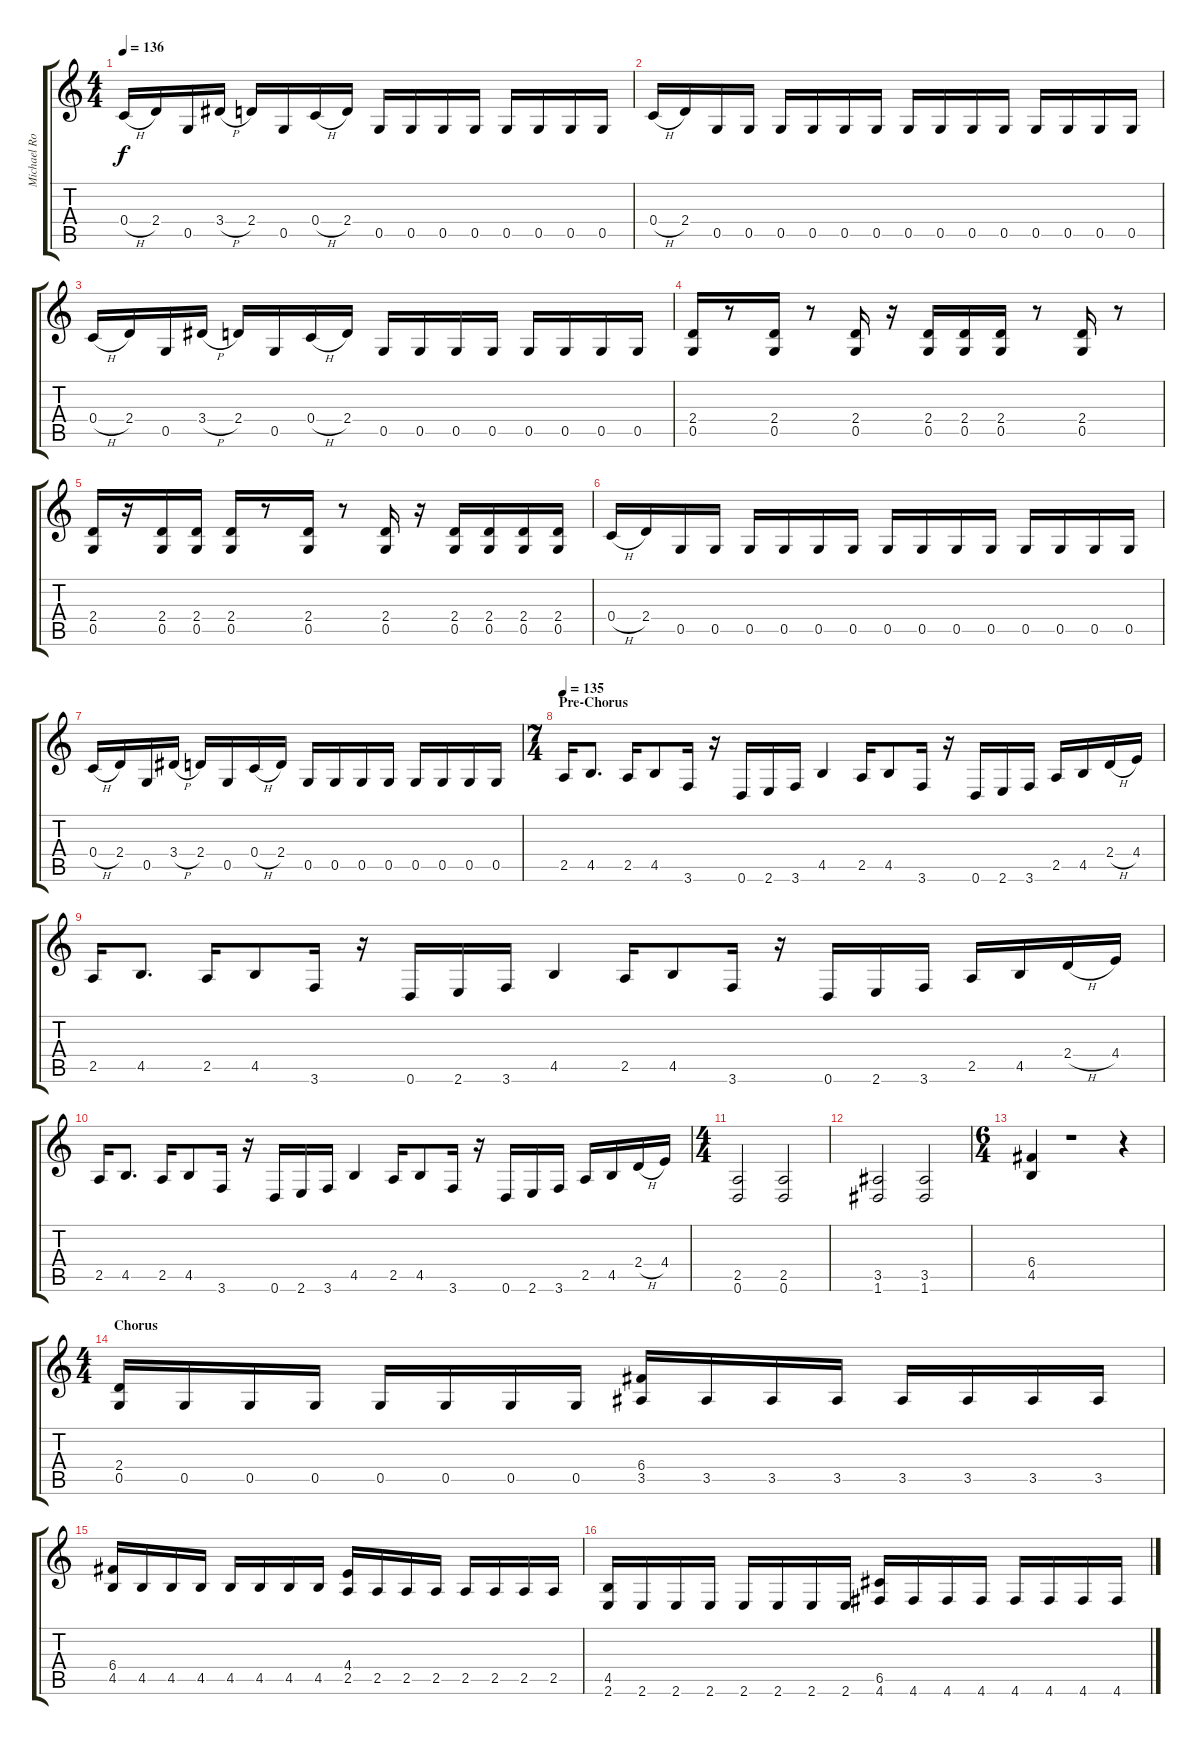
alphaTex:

\track ("Michael Romeo Lead" "Michael Ro") {instrument distortionguitar}
\staff {score tabs}
\tuning (D4 A3 F3 C3 G2 D2) {hide}
\ts (4 4)
\tempo 136
\clef g2
\ks c
0.4{h}.16{dy f} 2.4.16 0.5.16 3.4{h}.16 2.4.16 0.5.16 0.4{h}.16 2.4.16 0.5.16 0.5.16 0.5.16 0.5.16 0.5.16 0.5.16 0.5.16 0.5.16 |
0.4{h}.16 2.4.16 0.5.16 0.5.16 0.5.16 0.5.16 0.5.16 0.5.16 0.5.16 0.5.16 0.5.16 0.5.16 0.5.16 0.5.16 0.5.16 0.5.16 |
0.4{h}.16 2.4.16 0.5.16 3.4{h}.16 2.4.16 0.5.16 0.4{h}.16 2.4.16 0.5.16 0.5.16 0.5.16 0.5.16 0.5.16 0.5.16 0.5.16 0.5.16 |
(2.4 0.5).16 r.8 (2.4 0.5).16 r.8 (2.4 0.5).16 r.16 (2.4 0.5).16 (2.4 0.5).16 (2.4 0.5).16 r.8 (2.4 0.5).16 r.8 |
(2.4 0.5).16 r.16 (2.4 0.5).16 (2.4 0.5).16 (2.4 0.5).16 r.8 (2.4 0.5).16 r.8 (2.4 0.5).16 r.16 (2.4 0.5).16 (2.4 0.5).16 (2.4 0.5).16 (2.4 0.5).16 |
0.4{h}.16 2.4.16 0.5.16 0.5.16 0.5.16 0.5.16 0.5.16 0.5.16 0.5.16 0.5.16 0.5.16 0.5.16 0.5.16 0.5.16 0.5.16 0.5.16 |
0.4{h}.16 2.4.16 0.5.16 3.4{h}.16 2.4.16 0.5.16 0.4{h}.16 2.4.16 0.5.16 0.5.16 0.5.16 0.5.16 0.5.16 0.5.16 0.5.16 0.5.16 |
\ts (7 4)
\section ("" "Pre-Chorus")
\tempo 135
2.5.16 4.5.8{d} 2.5.16 4.5.8 3.6.16 r.16 0.6.16 2.6.16 3.6.16 4.5.4 2.5.16 4.5.8 3.6.16 r.16 0.6.16 2.6.16 3.6.16 2.5.16 4.5.16 2.4{h}.16 4.4.16 |
2.5.16 4.5.8{d} 2.5.16 4.5.8 3.6.16 r.16 0.6.16 2.6.16 3.6.16 4.5.4 2.5.16 4.5.8 3.6.16 r.16 0.6.16 2.6.16 3.6.16 2.5.16 4.5.16 2.4{h}.16 4.4.16 |
2.5.16 4.5.8{d} 2.5.16 4.5.8 3.6.16 r.16 0.6.16 2.6.16 3.6.16 4.5.4 2.5.16 4.5.8 3.6.16 r.16 0.6.16 2.6.16 3.6.16 2.5.16 4.5.16 2.4{h}.16 4.4.16 |
\ts (4 4)
(2.5 0.6).2 (2.5 0.6).2 |
(3.5 1.6).2 (3.5 1.6).2 |
\ts (6 4)
(6.4 4.5).4 r.1 r.4 |
\ts (4 4)
\section ("" "Chorus")
(2.4 0.5).16 0.5.16 0.5.16 0.5.16 0.5.16 0.5.16 0.5.16 0.5.16 (6.4 3.5).16 3.5.16 3.5.16 3.5.16 3.5.16 3.5.16 3.5.16 3.5.16 |
(6.4 4.5).16 4.5.16 4.5.16 4.5.16 4.5.16 4.5.16 4.5.16 4.5.16 (4.4 2.5).16 2.5.16 2.5.16 2.5.16 2.5.16 2.5.16 2.5.16 2.5.16 |
(4.5 2.6).16 2.6.16 2.6.16 2.6.16 2.6.16 2.6.16 2.6.16 2.6.16 (6.5 4.6).16 4.6.16 4.6.16 4.6.16 4.6.16 4.6.16 4.6.16 4.6.16
